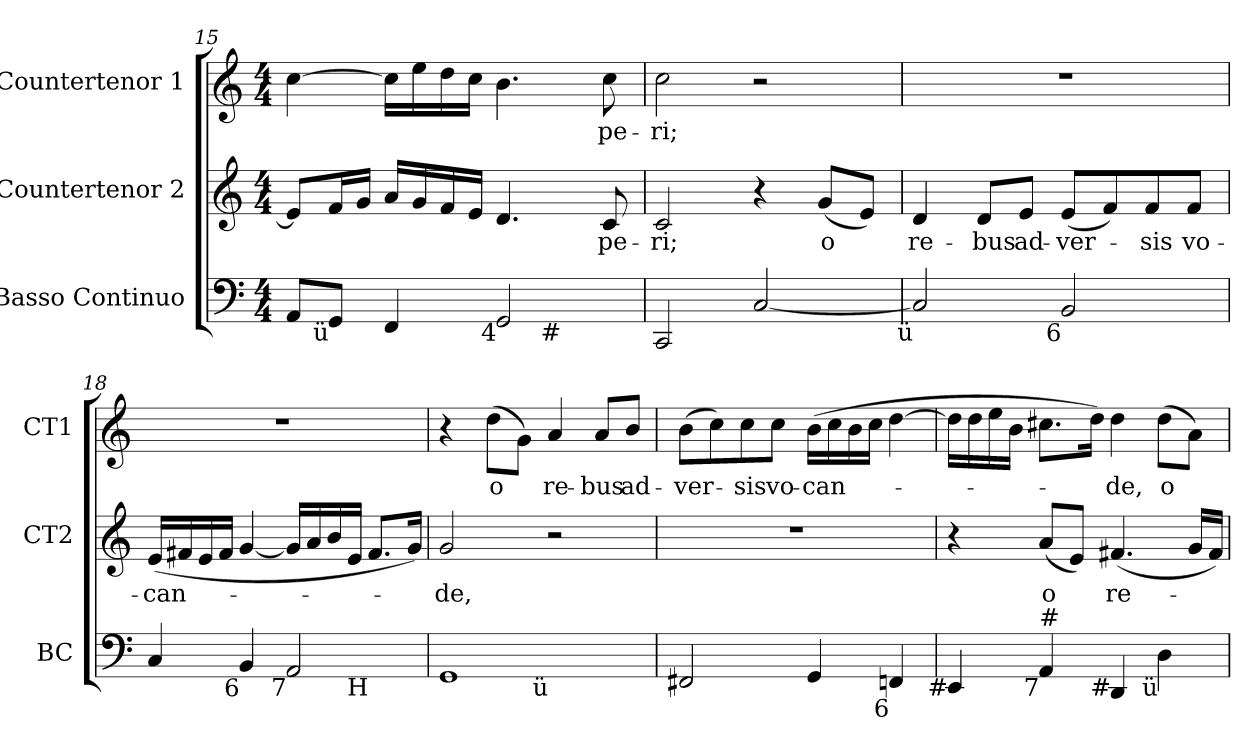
**kern	**kern	**text	**kern	**text
*part3	*part2	*part2	*part1	*part1
*staff3	*staff2	*staff2	*staff1	*staff1
*I"Basso Continuo	*I"Countertenor 2	*	*I"Countertenor 1	*
*I'BC	*I'CT2	*	*I'CT1	*
*clefF4	*clefG2	*	*clefG2	*
*k[]	*k[]	*	*k[]	*
*C:	*C:	*	*C:	*
*M4/4	*M4/4	*	*M4/4	*
=15	=15	=15	=15	=15
!LO:TX:b:rj:t=6	!	!	!	!
*^	*	*	*	*
8AAi/L	2.ryy	8ei/L]	.	[>4cci\	.
!LO:TX:b:rj:t=ü	!	!	!	!	!
8GGi/J	.	16fi/L	.	.	.
.	.	16gi/JJ	.	.	.
4FFi/	.	16ai/LL	.	16cci\LL]	.
.	.	16gi/	.	16eei\	.
.	.	16fi/	.	16ddi\	.
.	.	16ei/JJ	.	16cci\JJ	.
!LO:TX:b:rj:t=4	!	!	!	!	!
2GGi/	.	4.di/	.	4.bi\	.
!	!LO:TX:b:rj:t=#	!	!	!	!
.	4ryy	.	.	.	.
!	!	!	!LO:LY:b:color=#000000	!	!
!	!	!	!	!	!LO:LY:b:color=#000000
.	.	8ci/	-pe-	8cci\	-pe-
*v	*v	*	*	*	*
!!LO:LB:g=z
=16	=16	=16	=16	=16
*^	*	*	*	*
!	!	!	!LO:LY:b:color=#000000	!	!
*v	*v	*	*	*	*
*^	*	*	*	*
!	!	!	!	!	!LO:LY:b:color=#000000
*v	*v	*	*	*	*
2CCi/	2ci/	-ri;	2cci\	-ri;
[<2Ci/	4r	.	2r	.
!	!	!LO:LY:b:color=#000000	!	!
.	(8gi/L	o	.	.
.	8ei/J)	.	.	.
=17	=17	=17	=17	=17
!LO:TX:b:rj:t=ü	!	!	!	!
!	!	!LO:LY:b:color=#000000	!	!
2Ci/]	4di/	re-	1r	.
!	!	!LO:LY:b:color=#000000	!	!
.	8di/L	-bus	.	.
!	!	!LO:LY:b:color=#000000	!	!
.	8ei/J	ad-	.	.
!LO:TX:b:rj:t=6	!	!	!	!
!	!	!LO:LY:b:color=#000000	!	!
2BBi/	(8ei/L	-ver-	.	.
.	8fi/)	.	.	.
!	!	!LO:LY:b:color=#000000	!	!
.	8fi/	-sis	.	.
!	!	!LO:LY:b:color=#000000	!	!
.	8fi/J	vo-	.	.
=18	=18	=18	=18	=18
!	!	!LO:LY:b:color=#000000	!	!
*^	*	*	*	*
4Ci/	2.ryy	(16ei/LL	-can-	1r	.
.	.	16f#Xi/	.	.	.
.	.	16ei/	.	.	.
.	.	16f#i/JJ	.	.	.
!LO:TX:b:rj:t=6	!	!	!	!	!
4BBi/	.	[<4gi/	.	.	.
!LO:TX:b:rj:t=7	!	!	!	!	!
2AAi/	.	16gi/LL]	.	.	.
.	.	16ai/	.	.	.
.	.	16bi/	.	.	.
.	.	16ei/JJ	.	.	.
!	!LO:TX:b:rj:t=H	!	!	!	!
.	4ryy	8.f#i/L	.	.	.
.	.	16gi/Jk)	.	.	.
=19	=19	=19	=19	=19	=19
!	!	!	!LO:LY:b:color=#000000	!	!
1GGi	2ryy	2gi/	-de,	4r	.
!	!	!	!	!	!LO:LY:b:color=#000000
.	.	.	.	(8ddi\L	o
.	.	.	.	8gi\J)	.
!	!LO:TX:b:rj:t=ü	!	!	!	!
!	!	!	!	!	!LO:LY:b:color=#000000
.	2ryy	2r	.	4ai/	re-
!	!	!	!	!	!LO:LY:b:color=#000000
.	.	.	.	8ai/L	-bus
!	!	!	!	!	!LO:LY:b:color=#000000
.	.	.	.	8bi/J	ad-
*v	*v	*	*	*	*
!!LO:LB:g=z
=20	=20	=20	=20	=20
*^	*	*	*	*
!LO:TX:b:rj:t=6	!	!	!	!	!
!	!	!	!	!	!LO:LY:b:color=#000000
*v	*v	*	*	*	*
2FF#Xi/	1r	.	(8bi\L	-ver-
.	.	.	8cci\)	.
!	!	!	!	!LO:LY:b:color=#000000
.	.	.	8cci\	-sis
!	!	!	!	!LO:LY:b:color=#000000
.	.	.	8cci\J	vo-
!	!	!	!	!LO:LY:b:color=#000000
4GGi/	.	.	(16bi\LL	-can-
.	.	.	16cci\	.
.	.	.	16bi\	.
.	.	.	16cci\JJ	.
!LO:TX:b:rj:t=6	!	!	!	!
4FFni/	.	.	[>4ddi\	.
=21	=21	=21	=21	=21
!LO:TX:b:rj:t=#	!	!	!	!
4EEi/	4r	.	16ddi\LL]	.
.	.	.	16ddi\	.
.	.	.	16eei\	.
.	.	.	16bi\JJ	.
!LO:TX:b:rj:t=7	!	!	!	!
!LO:TX:t=#	!	!	!	!
!	!	!LO:LY:b:color=#000000	!	!
4AAi/	(8ai/L	o	8.cc#Xi\L	.
.	8ei/J)	.	.	.
.	.	.	16ddi\Jk)	.
!	!	!LO:LY:b:color=#000000	!	!
!LO:TX:b:rj:t=#	!	!	!	!
!	!	!	!	!LO:LY:b:color=#000000
4DDi/	(4.f#Xi/	re-	4ddi\	-de,
!LO:TX:b:rj:t=ü	!	!	!	!
!	!	!	!	!LO:LY:b:color=#000000
4Di\	.	.	(8ddi\L	o
.	16gi/LL	.	8ai\J)	.
.	16f#i/JJ)	.	.	.
=	=	=	=	=
*-	*-	*-	*-	*-
